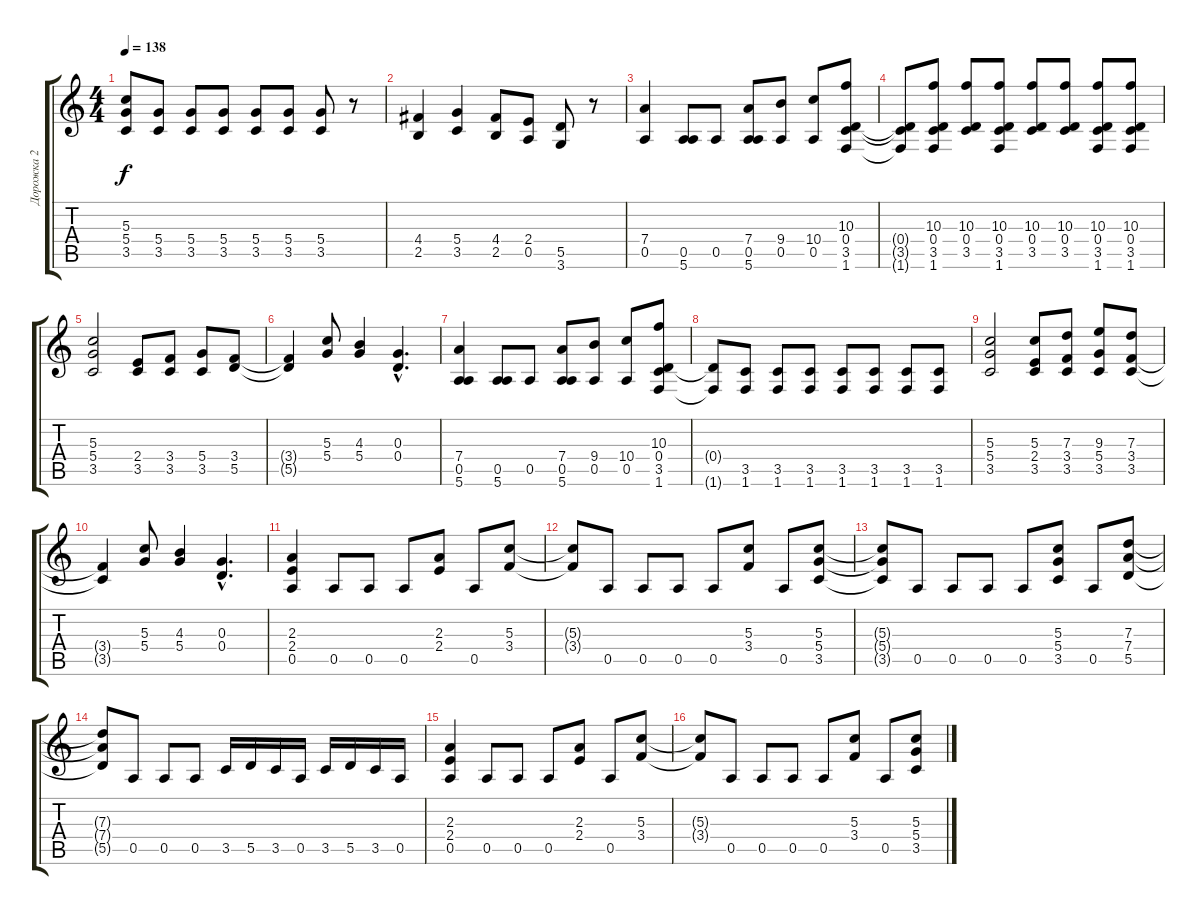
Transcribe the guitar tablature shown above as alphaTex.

\track ("Дорожка 2" "Дорожка 2") {instrument overdrivenguitar}
\staff {score tabs}
\tuning (E4 B3 G3 D3 A2 E2) {hide}
\ts (4 4)
\tempo 138
\clef g2
\ks c
(5.3{t} 5.4{t} 3.5{t}).8{dy f} (5.4 3.5).8 (5.4 3.5).8 (5.4 3.5).8 (5.4 3.5).8 (5.4 3.5).8 (5.4 3.5).8 r.8 |
(4.4 2.5).4 (5.4 3.5).4 (4.4 2.5).8 (2.4 0.5).8 (5.5 3.6).8 r.8 |
(7.4 0.5).4 (0.5 5.6).8 0.5.8 (7.4 0.5 5.6).8 (9.4 0.5).8 (10.4 0.5).8 (10.3 0.4 3.5 1.6).8 |
(0.4{t} 3.5{t} 1.6{t}).8 (10.3 0.4 3.5 1.6).8 (10.3 0.4 3.5).8 (10.3 0.4 3.5 1.6).8 (10.3 0.4 3.5).8 (10.3 0.4 3.5).8 (10.3 0.4 3.5 1.6).8 (10.3 0.4 3.5 1.6).8 |
(5.3 5.4 3.5).2 (2.4 3.5).8 (3.4 3.5).8 (5.4 3.5).8 (3.4 5.5).8 |
(3.4{t} 5.5{t}).4 (5.3 5.4).8 (4.3 5.4).4 (0.3{hac} 0.4{hac}).4{d} |
(7.4 0.5 5.6).4 (0.5 5.6).8 0.5.8 (7.4 0.5 5.6).8 (9.4 0.5).8 (10.4 0.5).8 (10.3 0.4 3.5 1.6).8 |
(0.4{t} 1.6{t}).8 (3.5 1.6).8 (3.5 1.6).8 (3.5 1.6).8 (3.5 1.6).8 (3.5 1.6).8 (3.5 1.6).8 (3.5 1.6).8 |
(5.3 5.4 3.5).2 (5.3 2.4 3.5).8 (7.3 3.4 3.5).8 (9.3 5.4 3.5).8 (7.3 3.4 3.5).8 |
(3.4{t} 3.5{t}).4 (5.3 5.4).8 (4.3 5.4).4 (0.3{hac} 0.4{hac}).4{d} |
(2.3 2.4 0.5).4 0.5.8 0.5.8 0.5.8 (2.3 2.4).8 0.5.8 (5.3 3.4).8 |
(5.3{t} 3.4{t}).8 0.5.8 0.5.8 0.5.8 0.5.8 (5.3 3.4).8 0.5.8 (5.3 5.4 3.5).8 |
(5.3{t} 5.4{t} 3.5{t}).8 0.5.8 0.5.8 0.5.8 0.5.8 (5.3 5.4 3.5).8 0.5.8 (7.3 7.4 5.5).8 |
(7.3{t} 7.4{t} 5.5{t}).8 0.5.8 0.5.8 0.5.8 3.5.16 5.5.16 3.5.16 0.5.16 3.5.16 5.5.16 3.5.16 0.5.16 |
(2.3 2.4 0.5).4 0.5.8 0.5.8 0.5.8 (2.3 2.4).8 0.5.8 (5.3 3.4).8 |
(5.3{t} 3.4{t}).8 0.5.8 0.5.8 0.5.8 0.5.8 (5.3 3.4).8 0.5.8 (5.3 5.4 3.5).8
